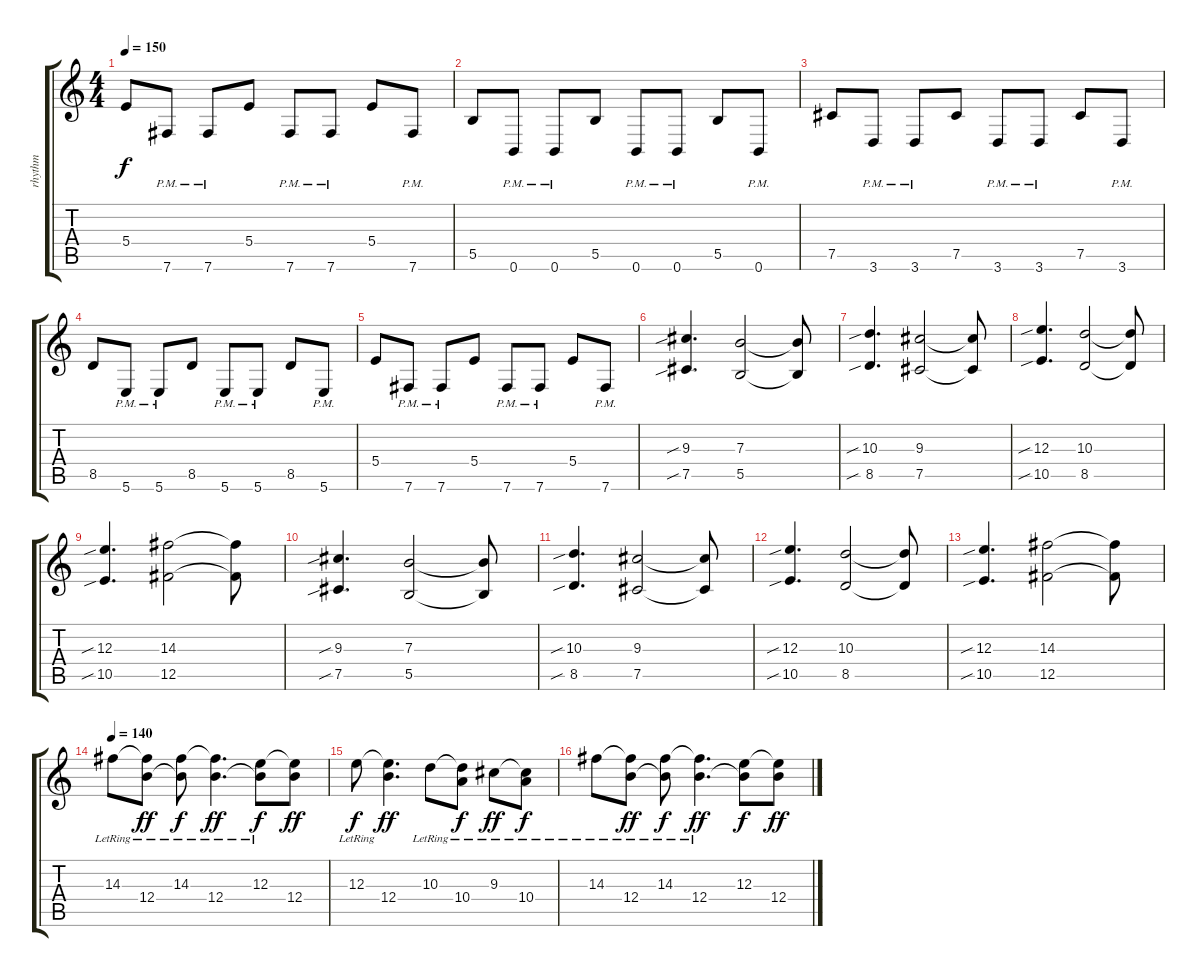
\track ("rhythm" "rhythm") {instrument distortionguitar}
\staff {score tabs}
\tuning (Db4 Ab3 E3 B2 Gb2 B1) {hide}
\ts (4 4)
\tempo 150
\clef g2
\ks c
5.4.8{dy f} 7.6{pm}.8 7.6{pm}.8 5.4.8 7.6{pm}.8 7.6{pm}.8 5.4.8 7.6{pm}.8 |
5.5.8 0.6{pm}.8 0.6{pm}.8 5.5.8 0.6{pm}.8 0.6{pm}.8 5.5.8 0.6{pm}.8 |
7.5.8 3.6{pm}.8 3.6{pm}.8 7.5.8 3.6{pm}.8 3.6{pm}.8 7.5.8 3.6{pm}.8 |
8.5.8 5.6{pm}.8 5.6{pm}.8 8.5.8 5.6{pm}.8 5.6{pm}.8 8.5.8 5.6{pm}.8 |
5.4.8 7.6{pm}.8 7.6{pm}.8 5.4.8 7.6{pm}.8 7.6{pm}.8 5.4.8 7.6{pm}.8 |
(9.3{sib} 7.5{sib}).4{d volume 10 balance 4} (7.3 5.5).2 (7.3{t} 5.5{t}).8 |
(10.3{sib} 8.5{sib}).4{d} (9.3 7.5).2 (9.3{t} 7.5{t}).8 |
(12.3{sib} 10.5{sib}).4{d} (10.3 8.5).2 (10.3{t} 8.5{t}).8 |
(12.3{sib} 10.5{sib}).4{d} (14.3 12.5).2 (14.3{t} 12.5{t}).8 |
(9.3{sib} 7.5{sib}).4{d} (7.3 5.5).2 (7.3{t} 5.5{t}).8 |
(10.3{sib} 8.5{sib}).4{d} (9.3 7.5).2 (9.3{t} 7.5{t}).8 |
(12.3{sib} 10.5{sib}).4{d} (10.3 8.5).2 (10.3{t} 8.5{t}).8 |
(12.3{sib} 10.5{sib}).4{d} (14.3 12.5).2 (14.3{t} 12.5{t}).8 |
\tempo 140
14.3{lr}.8{volume 16 balance 0} (14.3{t} 12.4{lr}).8{dy ff} (14.3{lr} 12.4{t}).8{dy f} (14.3{t} 12.4{lr}).4{d dy ff} (12.3{lr} 12.4{t}).8{dy f} (12.3{t} 12.4).8{dy ff} |
12.3{lr}.8{dy f} (12.3{t} 12.4).4{d dy ff} 10.3{lr}.8 (10.3{t} 10.4{lr}).8{dy f} 9.3{lr}.8{dy ff} (9.3{t} 10.4{lr}).8{dy f} |
14.3{lr}.8 (14.3{t} 12.4{lr}).8{dy ff} (14.3{lr} 12.4{t}).8{dy f} (14.3{t} 12.4{lr}).4{d dy ff} (12.3 12.4{t}).8{dy f} (12.3{t} 12.4).8{dy ff}
